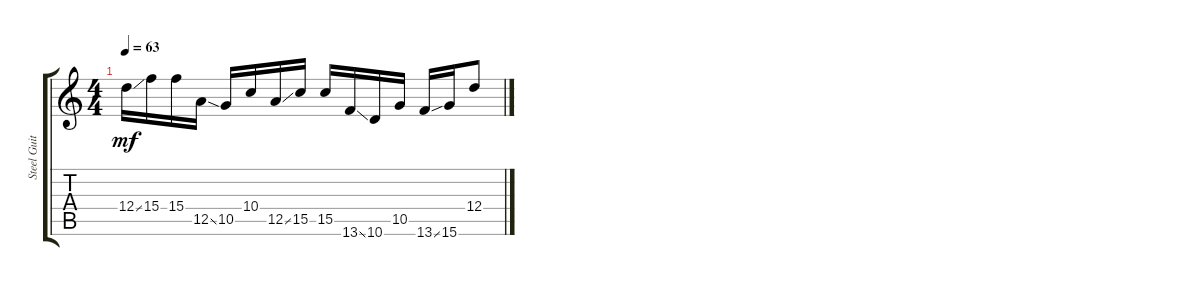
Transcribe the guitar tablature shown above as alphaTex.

\track ("Steel Guitar" "Steel Guit") {instrument acousticguitarsteel}
\staff {score tabs}
\tuning (E4 B3 G3 D3 A2 E2) {hide}
\ts (4 4)
\tempo 63
\clef g2
\ks c
12.4{ss}.16{dy mf} 15.4.16 15.4.16 12.5{ss}.16 10.5.16 10.4.16 12.5{ss}.16 15.5.16 15.5.16 13.6{ss}.16 10.6.16 10.5.16 13.6{ss}.16 15.6.16 12.4.8
